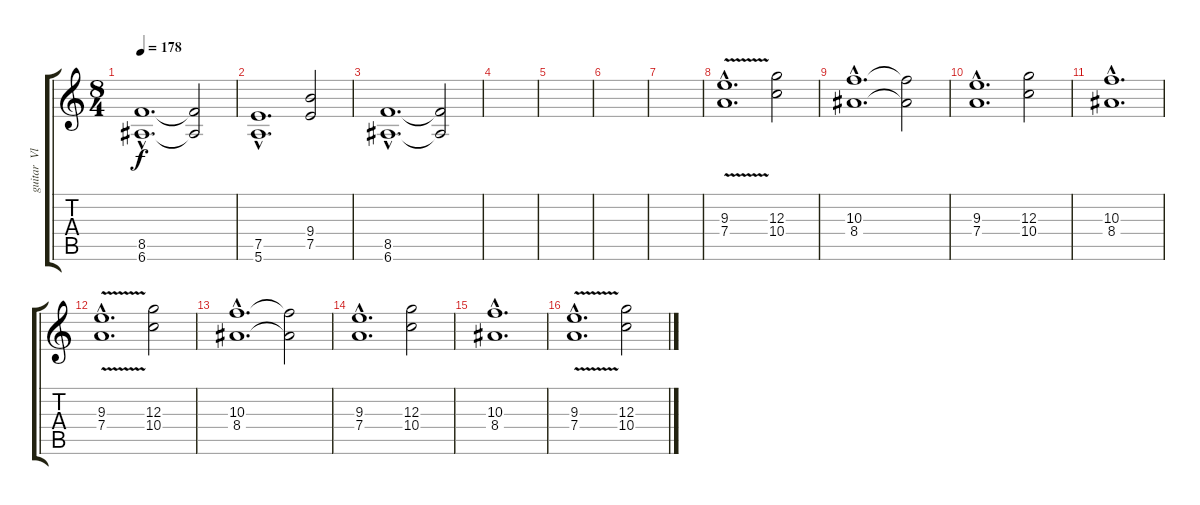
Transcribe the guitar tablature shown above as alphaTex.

\track ("guitar  Vladimir Antipov" "guitar  Vl") {instrument distortionguitar}
\staff {score tabs}
\tuning (E4 B3 G3 D3 A2 E2) {hide}
\ts (8 4)
\tempo 178
\clef g2
\ks c
(8.5{hac} 6.6{hac}).1{d dy f} (8.5{t} 6.6{t}).2 |
(7.5{hac} 5.6{hac}).1{d} (9.4 7.5).2 |
(8.5{hac} 6.6{hac}).1{d} (8.5{t} 6.6{t}).2 |
|
|
|
|
(9.3{v hac} 7.4{v hac}).1{d} (12.3 10.4).2 |
(10.3{hac} 8.4{hac}).1{d} (10.3{t} 8.4{t}).2 |
(9.3{hac} 7.4{hac}).1{d} (12.3 10.4).2 |
(10.3{hac} 8.4{hac}).1{d} |
(9.3{v hac} 7.4{v hac}).1{d} (12.3 10.4).2 |
(10.3{hac} 8.4{hac}).1{d} (10.3{t} 8.4{t}).2 |
(9.3{hac} 7.4{hac}).1{d} (12.3 10.4).2 |
(10.3{hac} 8.4{hac}).1{d} |
(9.3{v hac} 7.4{v hac}).1{d} (12.3 10.4).2
